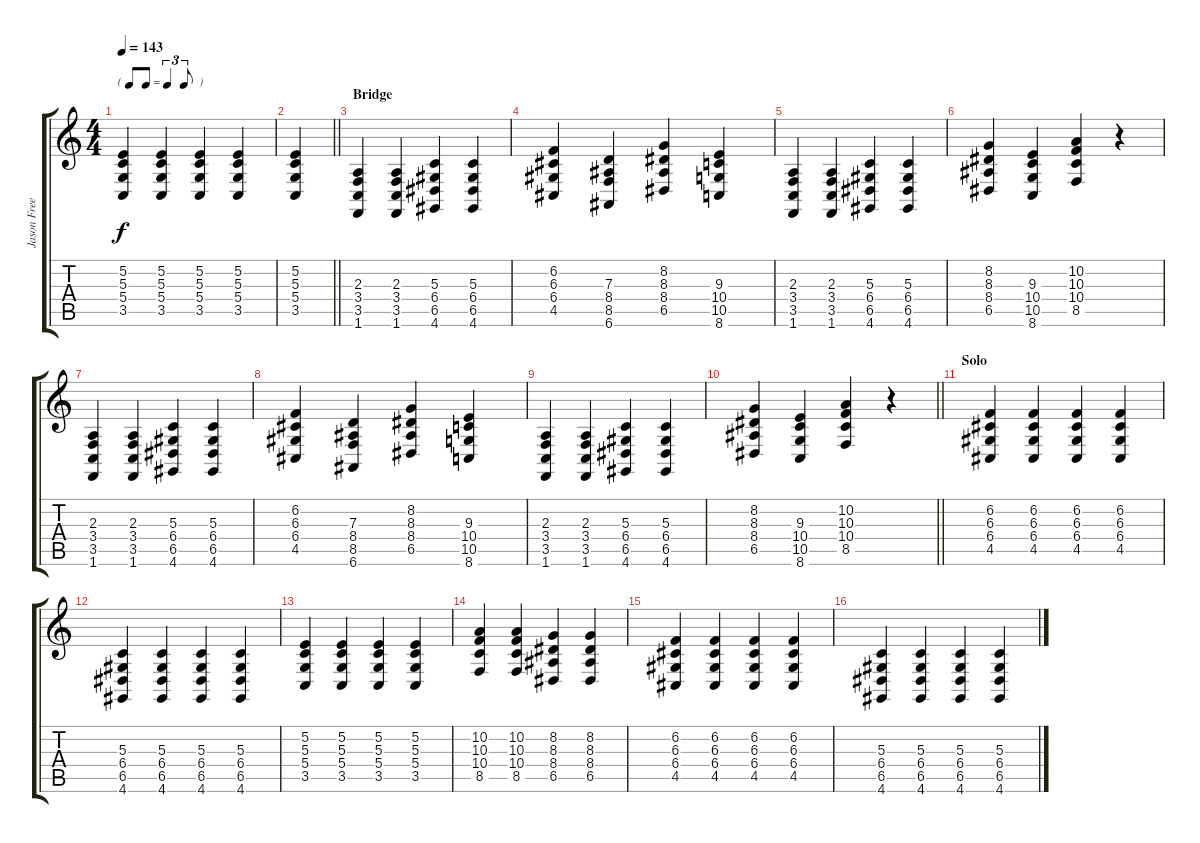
\track ("Jason Freeze" "Jason Free") {instrument electricgrandpiano}
\staff {score tabs}
\tuning (E4 B3 G3 D3 A2 E2) {hide}
\ts (4 4)
\tf triplet8th
\tempo 143
\clef g2
\ks c
(5.2 5.3 5.4 3.5).4{dy f} (5.2 5.3 5.4 3.5).4 (5.2 5.3 5.4 3.5).4 (5.2 5.3 5.4 3.5).4 |
\barLineRight lightlight
(5.2 5.3 5.4 3.5).4 |
\section ("" "Bridge")
(2.3 3.4 3.5 1.6).4 (2.3 3.4 3.5 1.6).4 (5.3 6.4 6.5 4.6).4 (5.3 6.4 6.5 4.6).4 |
(6.2 6.3 6.4 4.5).4 (7.3 8.4 8.5 6.6).4 (8.2 8.3 8.4 6.5).4 (9.3 10.4 10.5 8.6).4 |
(2.3 3.4 3.5 1.6).4 (2.3 3.4 3.5 1.6).4 (5.3 6.4 6.5 4.6).4 (5.3 6.4 6.5 4.6).4 |
(8.2 8.3 8.4 6.5).4 (9.3 10.4 10.5 8.6).4 (10.2 10.3 10.4 8.5).4 r.4 |
(2.3 3.4 3.5 1.6).4 (2.3 3.4 3.5 1.6).4 (5.3 6.4 6.5 4.6).4 (5.3 6.4 6.5 4.6).4 |
(6.2 6.3 6.4 4.5).4 (7.3 8.4 8.5 6.6).4 (8.2 8.3 8.4 6.5).4 (9.3 10.4 10.5 8.6).4 |
(2.3 3.4 3.5 1.6).4 (2.3 3.4 3.5 1.6).4 (5.3 6.4 6.5 4.6).4 (5.3 6.4 6.5 4.6).4 |
\barLineRight lightlight
(8.2 8.3 8.4 6.5).4 (9.3 10.4 10.5 8.6).4 (10.2 10.3 10.4 8.5).4 r.4 |
\section ("" "Solo")
(6.2 6.3 6.4 4.5).4 (6.2 6.3 6.4 4.5).4 (6.2 6.3 6.4 4.5).4 (6.2 6.3 6.4 4.5).4 |
(5.3 6.4 6.5 4.6).4 (5.3 6.4 6.5 4.6).4 (5.3 6.4 6.5 4.6).4 (5.3 6.4 6.5 4.6).4 |
(5.2 5.3 5.4 3.5).4 (5.2 5.3 5.4 3.5).4 (5.2 5.3 5.4 3.5).4 (5.2 5.3 5.4 3.5).4 |
(10.2 10.3 10.4 8.5).4 (10.2 10.3 10.4 8.5).4 (8.2 8.3 8.4 6.5).4 (8.2 8.3 8.4 6.5).4 |
(6.2 6.3 6.4 4.5).4 (6.2 6.3 6.4 4.5).4 (6.2 6.3 6.4 4.5).4 (6.2 6.3 6.4 4.5).4 |
(5.3 6.4 6.5 4.6).4 (5.3 6.4 6.5 4.6).4 (5.3 6.4 6.5 4.6).4 (5.3 6.4 6.5 4.6).4
